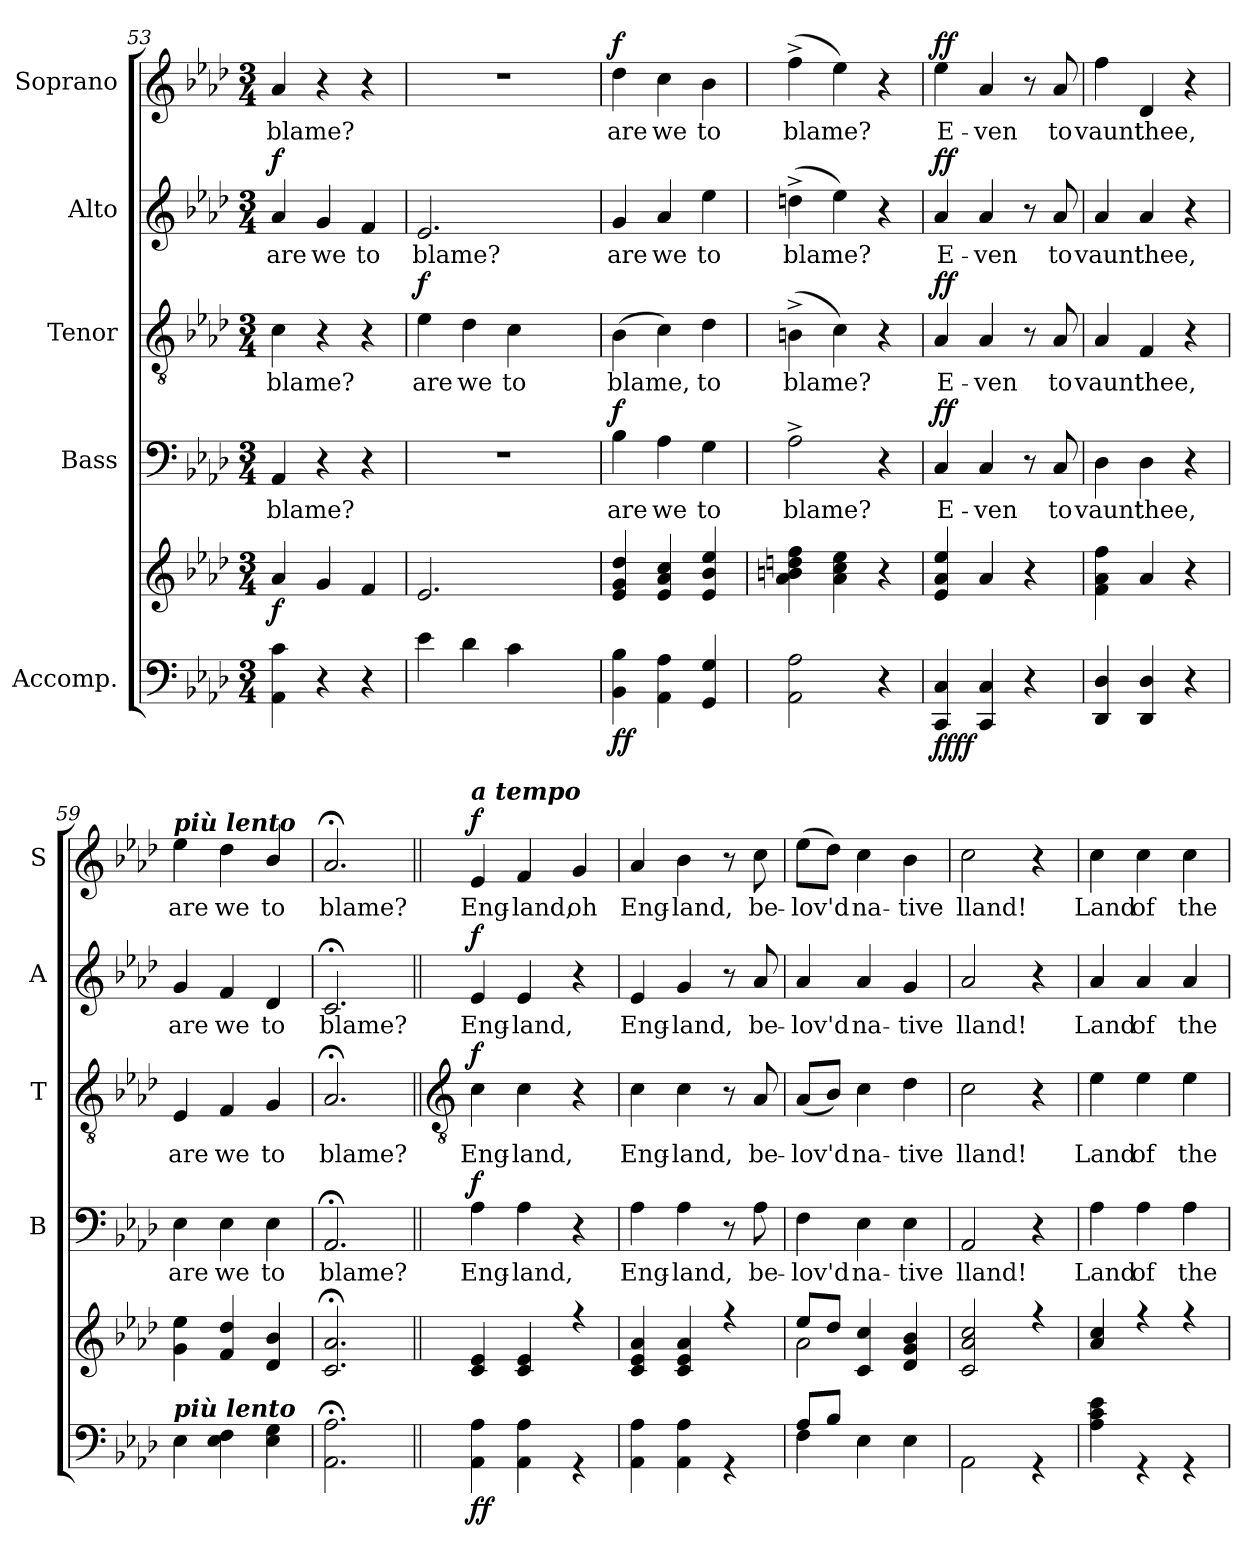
**kern	**kern	**dynam	**kern	**text	**dynam	**kern	**text	**dynam	**kern	**text	**dynam	**kern	**text	**dynam
*part5	*part5	*part5	*part4	*part4	*part4	*part3	*part3	*part3	*part2	*part2	*part2	*part1	*part1	*part1
*staff6	*staff5	*staff5/6	*staff4	*staff4	*staff4	*staff3	*staff3	*staff3	*staff2	*staff2	*staff2	*staff1	*staff1	*staff1
*I"Accomp.	*	*	*I"Bass	*	*	*I"Tenor	*	*	*I"Alto	*	*	*I"Soprano	*	*
*	*	*	*I'B	*	*	*I'T	*	*	*I'A	*	*	*I'S	*	*
!!LO:LB:g=z
*clefF4	*clefG2	*	*clefF4	*	*	*clefGv2	*	*	*clefG2	*	*	*clefG2	*	*
*k[b-e-a-d-]	*k[b-e-a-d-]	*	*k[b-e-a-d-]	*	*	*k[b-e-a-d-]	*	*	*k[b-e-a-d-]	*	*	*k[b-e-a-d-]	*	*
*A-:	*A-:	*	*A-:	*	*	*A-:	*	*	*A-:	*	*	*A-:	*	*
*M3/4	*M3/4	*	*M3/4	*	*	*M3/4	*	*	*M3/4	*	*	*M3/4	*	*
=53	=53	=53	=53	=53	=53	=53	=53	=53	=53	=53	=53	=53	=53	=53
!	!	!LO:DY:b	!	!LO:LY:b	!	!	!LO:LY:b	!	!	!LO:LY:b	!LO:DY:b	!	!LO:LY:b	!
4AA- 4c	4a-	f	4AA-	blame?	.	4c	blame?	.	4a-	are	f	4a-	blame?	.
!	!	!	!	!	!	!	!	!	!	!LO:LY:b	!	!	!	!
4r	4g	.	4r	.	.	4r	.	.	4g	we	.	4r	.	.
!	!	!	!	!	!	!	!	!	!	!LO:LY:b	!	!	!	!
4r	4f	.	4r	.	.	4r	.	.	4f	to	.	4r	.	.
=54	=54	=54	=54	=54	=54	=54	=54	=54	=54	=54	=54	=54	=54	=54
!	!	!	!LO:N:vis=1	!	!	!	!LO:LY:b	!LO:DY:b	!	!LO:LY:b	!	!LO:N:vis=1	!	!
4e-	2.e-	.	2.r	.	.	4e-	are	f	2.e-	blame?	.	2.r	.	.
!	!	!	!	!	!	!	!LO:LY:b	!	!	!	!	!	!	!
4d-	.	.	.	.	.	4d-	we	.	.	.	.	.	.	.
!	!	!	!	!	!	!	!LO:LY:b	!	!	!	!	!	!	!
4c	.	.	.	.	.	4c	to	.	.	.	.	.	.	.
=55	=55	=55	=55	=55	=55	=55	=55	=55	=55	=55	=55	=55	=55	=55
!	!	!LO:DY:b=2	!	!LO:LY:b	!	!	!LO:LY:b	!	!	!LO:LY:b	!	!	!LO:LY:b	!
!	!	!LO:DY:n=1:b	!	!	!LO:DY:b	!	!	!	!	!	!	!	!	!LO:DY:b
4BB- 4B-	4e- 4g 4dd-	f f	4B-	are	f	(>4B-	blame,	.	4g	are	.	4dd-	are	f
!	!	!	!	!LO:LY:b	!	!	!	!	!	!LO:LY:b	!	!	!LO:LY:b	!
4AA- 4A-	4e- 4a- 4cc	.	4A-	we	.	4c)	.	.	4a-	we	.	4cc	we	.
!	!	!	!	!LO:LY:b	!	!	!LO:LY:b	!	!	!LO:LY:b	!	!	!LO:LY:b	!
4GG 4G	4e- 4b- 4ee-	.	4G	to	.	4d-	to	.	4ee-	to	.	4b-	to	.
=56	=56	=56	=56	=56	=56	=56	=56	=56	=56	=56	=56	=56	=56	=56
!	!	!	!	!LO:LY:b	!	!	!LO:LY:b	!	!	!LO:LY:b	!	!	!LO:LY:b	!
2AA- 2A-	4a- 4bn 4ddn 4ff	.	2A-^	blame?	.	(>4Bn^	blame?	.	(>4ddn^	blame?	.	(>4ff^	blame?	.
.	4a- 4cc 4ee-	.	.	.	.	4c)	.	.	4ee-)	.	.	4ee-)	.	.
4r	4r	.	4r	.	.	4r	.	.	4r	.	.	4r	.	.
=57	=57	=57	=57	=57	=57	=57	=57	=57	=57	=57	=57	=57	=57	=57
!	!	!LO:DY:b=2	!	!LO:LY:b	!	!	!LO:LY:b	!	!	!LO:LY:b	!	!	!LO:LY:b	!
!	!	!LO:DY:n=1:b	!	!	!LO:DY:b	!	!	!LO:DY:b	!	!	!LO:DY:b	!	!	!LO:DY:b
4CC 4C	4e- 4a- 4ee-	ff ff	4C	E-	ff	4A-	E-	ff	4a-	E-	ff	4ee-	E-	ff
!	!	!	!	!LO:LY:b	!	!	!LO:LY:b	!	!	!LO:LY:b	!	!	!LO:LY:b	!
4CC 4C	4a-	.	4C	-ven	.	4A-	-ven	.	4a-	-ven	.	4a-	-ven	.
4r	4r	.	8r	.	.	8r	.	.	8r	.	.	8r	.	.
!	!	!	!	!LO:LY:b	!	!	!LO:LY:b	!	!	!LO:LY:b	!	!	!LO:LY:b	!
.	.	.	8C	to	.	8A-	to	.	8a-	to	.	8a-	to	.
=58	=58	=58	=58	=58	=58	=58	=58	=58	=58	=58	=58	=58	=58	=58
!	!	!	!	!LO:LY:b	!	!	!LO:LY:b	!	!	!LO:LY:b	!	!	!LO:LY:b	!
4DD- 4D-	4f 4a- 4ff	.	4D-	vaunt	.	4A-	vaunt	.	4a-	vaunt	.	4ff	vaunt	.
!	!	!	!	!LO:LY:b	!	!	!LO:LY:b	!	!	!LO:LY:b	!	!	!LO:LY:b	!
4DD- 4D-	4a-	.	4D-	thee,	.	4F	thee,	.	4a-	thee,	.	4d-	thee,	.
4r	4r	.	4r	.	.	4r	.	.	4r	.	.	4r	.	.
=59	=59	=59	=59	=59	=59	=59	=59	=59	=59	=59	=59	=59	=59	=59
!	!	!	!	!	!	!	!	!	!	!	!	!LO:TX:a:Bi:t=più lento	!	!
!LO:TX:a:Bi:t=più lento	!	!	!	!	!	!	!	!	!	!	!	!	!	!
!	!	!	!	!LO:LY:b	!	!	!LO:LY:b	!	!	!LO:LY:b	!	!	!LO:LY:b	!
4E-	4g 4ee-	.	4E-	are	.	4E-	are	.	4g	are	.	4ee-	are	.
!	!	!	!	!LO:LY:b	!	!	!LO:LY:b	!	!	!LO:LY:b	!	!	!LO:LY:b	!
4E- 4F	4f 4dd-	.	4E-	we	.	4F	we	.	4f	we	.	4dd-	we	.
!	!	!	!	!LO:LY:b	!	!	!LO:LY:b	!	!	!LO:LY:b	!	!	!LO:LY:b	!
4E- 4G	4d- 4b-	.	4E-	to	.	4G	to	.	4d-	to	.	4b-/	to	.
=60	=60	=60	=60	=60	=60	=60	=60	=60	=60	=60	=60	=60	=60	=60
!	!	!	!	!LO:LY:b	!	!	!LO:LY:b	!	!	!LO:LY:b	!	!	!LO:LY:b	!
2.AA-;< 2.A-;<	2.c;< 2.a-;<	.	2.AA-;<	blame?	.	2.A-;<	blame?	.	2.c;<	blame?	.	2.a-;<	blame?	.
!!LO:LB:g=z
=61||	=61||	=61||	=61||	=61||	=61||	=61||	=61||	=61||	=61||	=61||	=61||	=61||	=61||	=61||
*	*	*	*	*	*	*clefGv2	*	*	*	*	*	*	*	*
*	*^	*	*	*	*	*	*	*	*	*	*	*	*	*
!	!	!	!	!	!	!	!	!	!	!	!	!	!LO:TX:a:Bi:t=a tempo	!	!
!LO:N:vis=1	!	!LO:N:vis=1	!LO:DY:b=2	!	!LO:LY:b	!	!	!LO:LY:b	!	!	!LO:LY:b	!	!	!LO:LY:b	!
*^	*	*	*	*	*	*	*	*	*	*	*	*	*	*	*
!	!	!	!	!LO:DY:n=1:b	!	!	!LO:DY:b	!	!	!LO:DY:b	!	!	!LO:DY:b	!	!	!LO:DY:b
2.ryy	4AA- 4A-	4c 4e-	2.ryy	f f	4A-	Eng-	f	4c	Eng-	f	4e-	Eng-	f	4e-	Eng-	f
!	!	!	!	!	!	!LO:LY:b	!	!	!LO:LY:b	!	!	!LO:LY:b	!	!	!LO:LY:b	!
.	4AA- 4A-	4c 4e-	.	.	4A-	-land,	.	4c	-land,	.	4e-	-land,	.	4f	-land,	.
!	!	!	!	!	!	!	!	!	!	!	!	!	!	!	!LO:LY:b	!
.	4r	4r	.	.	4r	.	.	4r	.	.	4r	.	.	4g	oh	.
=62	=62	=62	=62	=62	=62	=62	=62	=62	=62	=62	=62	=62	=62	=62	=62	=62
!LO:N:vis=1	!	!	!LO:N:vis=1	!	!	!LO:LY:b	!	!	!LO:LY:b	!	!	!LO:LY:b	!	!	!LO:LY:b	!
2.ryy	4AA- 4A-	4c 4e- 4a-	2.ryy	.	4A-	Eng-	.	4c	Eng-	.	4e-	Eng-	.	4a-	Eng-	.
!	!	!	!	!	!	!LO:LY:b	!	!	!LO:LY:b	!	!	!LO:LY:b	!	!	!LO:LY:b	!
.	4AA- 4A-	4c 4e- 4a-	.	.	4A-	-land,	.	4c	-land,	.	4g	-land,	.	4b-	-land,	.
.	4r	4r	.	.	8r	.	.	8r	.	.	8r	.	.	8r	.	.
!	!	!	!	!	!	!LO:LY:b	!	!	!LO:LY:b	!	!	!LO:LY:b	!	!	!LO:LY:b	!
.	.	.	.	.	8A-	be-	.	8A-	be-	.	8a-	be-	.	8cc	be-	.
=63	=63	=63	=63	=63	=63	=63	=63	=63	=63	=63	=63	=63	=63	=63	=63	=63
!	!	!	!	!	!	!LO:LY:b	!	!	!LO:LY:b	!	!	!LO:LY:b	!	!	!LO:LY:b	!
8A-/L	4F	8ee-/L	2a-\	.	4F	-lov'd	.	(<8A-L	-lov'd	.	4a-	-lov'd	.	(>8ee-L	-lov'd	.
8B-/J	.	8dd-/J	.	.	.	.	.	8B-J)	.	.	.	.	.	8dd-J)	.	.
!	!	!	!	!	!	!LO:LY:b	!	!	!LO:LY:b	!	!	!LO:LY:b	!	!	!LO:LY:b	!
2ryy	4E-	4c/ 4cc/	.	.	4E-	na-	.	4c	na-	.	4a-	na-	.	4cc	na-	.
!	!	!	!	!	!	!LO:LY:b	!	!	!LO:LY:b	!	!	!LO:LY:b	!	!	!LO:LY:b	!
.	4E-	4d- 4g 4b-	4ryy	.	4E-	-tive	.	4d-	-tive	.	4g	-tive	.	4b-	-tive	.
=64	=64	=64	=64	=64	=64	=64	=64	=64	=64	=64	=64	=64	=64	=64	=64	=64
!LO:N:vis=1	!	!	!LO:N:vis=1	!	!	!LO:LY:b	!	!	!LO:LY:b	!	!	!LO:LY:b	!	!	!LO:LY:b	!
2.ryy	2AA-	2c 2a- 2cc	2.ryy	.	2AA-	lland!	.	2c	lland!	.	2a-	lland!	.	2cc	lland!	.
.	4r	4r	.	.	4r	.	.	4r	.	.	4r	.	.	4r	.	.
=65	=65	=65	=65	=65	=65	=65	=65	=65	=65	=65	=65	=65	=65	=65	=65	=65
!LO:N:vis=1	!	!	!LO:N:vis=1	!	!	!LO:LY:b	!	!	!LO:LY:b	!	!	!LO:LY:b	!	!	!LO:LY:b	!
2.ryy	4A- 4c 4e-	4a- 4cc	2.ryy	.	4A-	Land	.	4e-	Land	.	4a-	Land	.	4cc	Land	.
!	!	!	!	!	!	!LO:LY:b	!	!	!LO:LY:b	!	!	!LO:LY:b	!	!	!LO:LY:b	!
.	4r	4r	.	.	4A-	of	.	4e-	of	.	4a-	of	.	4cc	of	.
!	!	!	!	!	!	!LO:LY:b	!	!	!LO:LY:b	!	!	!LO:LY:b	!	!	!LO:LY:b	!
.	4r	4r	.	.	4A-	the	.	4e-	the	.	4a-	the	.	4cc	the	.
*v	*v	*	*	*	*	*	*	*	*	*	*	*	*	*	*	*
*	*v	*v	*	*	*	*	*	*	*	*	*	*	*	*	*
=	=	=	=	=	=	=	=	=	=	=	=	=	=	=
*-	*-	*-	*-	*-	*-	*-	*-	*-	*-	*-	*-	*-	*-	*-
